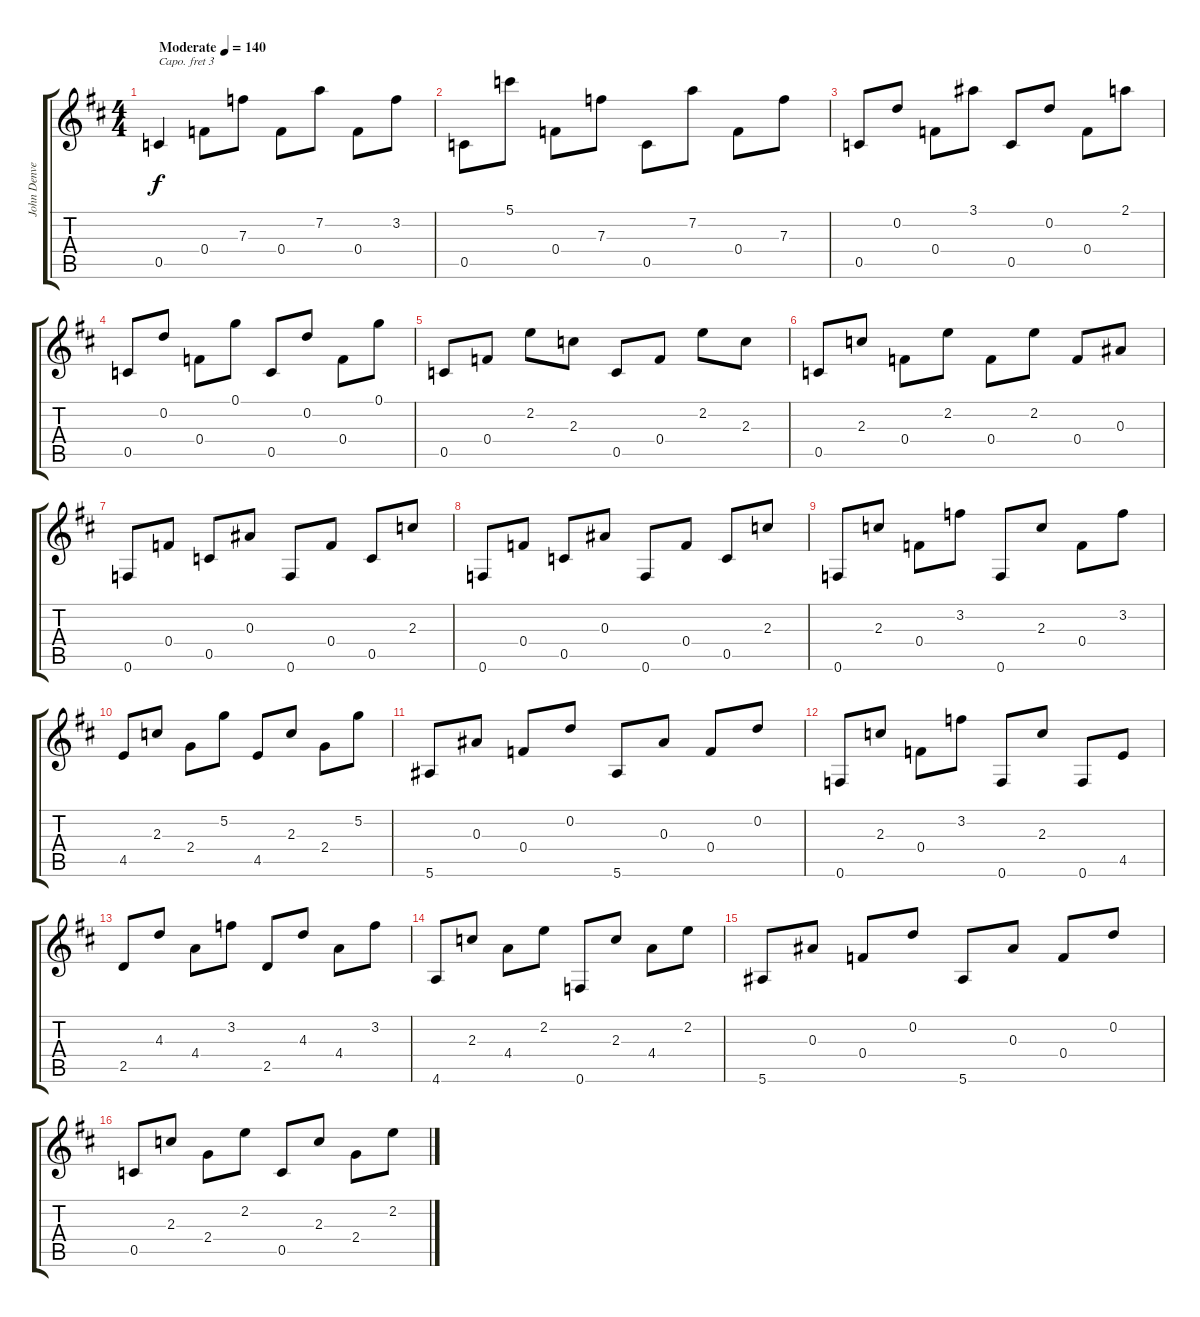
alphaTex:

\track ("John Denver" "John Denve") {instrument acousticguitarsteel}
\staff {score tabs}
\capo 3
\tuning (E4 B3 G3 D3 A2 D2) {hide}
\ts (4 4)
\tempo (140 "Moderate")
\clef g2
\ks d
0.5.4{dy f instrument acousticguitarsteel} 0.4.8 7.3.8 0.4.8 7.2.8 0.4.8 3.2.8 |
0.5.8 5.1.8 0.4.8 7.3.8 0.5.8 7.2.8 0.4.8 7.3.8 |
0.5.8 0.2.8 0.4.8 3.1.8 0.5.8 0.2.8 0.4.8 2.1.8 |
0.5.8 0.2.8 0.4.8 0.1.8 0.5.8 0.2.8 0.4.8 0.1.8 |
0.5.8 0.4.8 2.2.8 2.3.8 0.5.8 0.4.8 2.2.8 2.3.8 |
0.5.8 2.3.8 0.4.8 2.2.8 0.4.8 2.2.8 0.4.8 0.3.8 |
0.6.8 0.4.8 0.5.8 0.3.8 0.6.8 0.4.8 0.5.8 2.3.8 |
0.6.8 0.4.8 0.5.8 0.3.8 0.6.8 0.4.8 0.5.8 2.3.8 |
0.6.8 2.3.8 0.4.8 3.2.8 0.6.8 2.3.8 0.4.8 3.2.8 |
4.5.8 2.3.8 2.4.8 5.2.8 4.5.8 2.3.8 2.4.8 5.2.8 |
5.6.8 0.3.8 0.4.8 0.2.8 5.6.8 0.3.8 0.4.8 0.2.8 |
0.6.8 2.3.8 0.4.8 3.2.8 0.6.8 2.3.8 0.6.8 4.5.8 |
2.5.8 4.3.8 4.4.8 3.2.8 2.5.8 4.3.8 4.4.8 3.2.8 |
4.6.8 2.3.8 4.4.8 2.2.8 0.6.8 2.3.8 4.4.8 2.2.8 |
5.6.8 0.3.8 0.4.8 0.2.8 5.6.8 0.3.8 0.4.8 0.2.8 |
0.5.8 2.3.8 2.4.8 2.2.8 0.5.8 2.3.8 2.4.8 2.2.8
